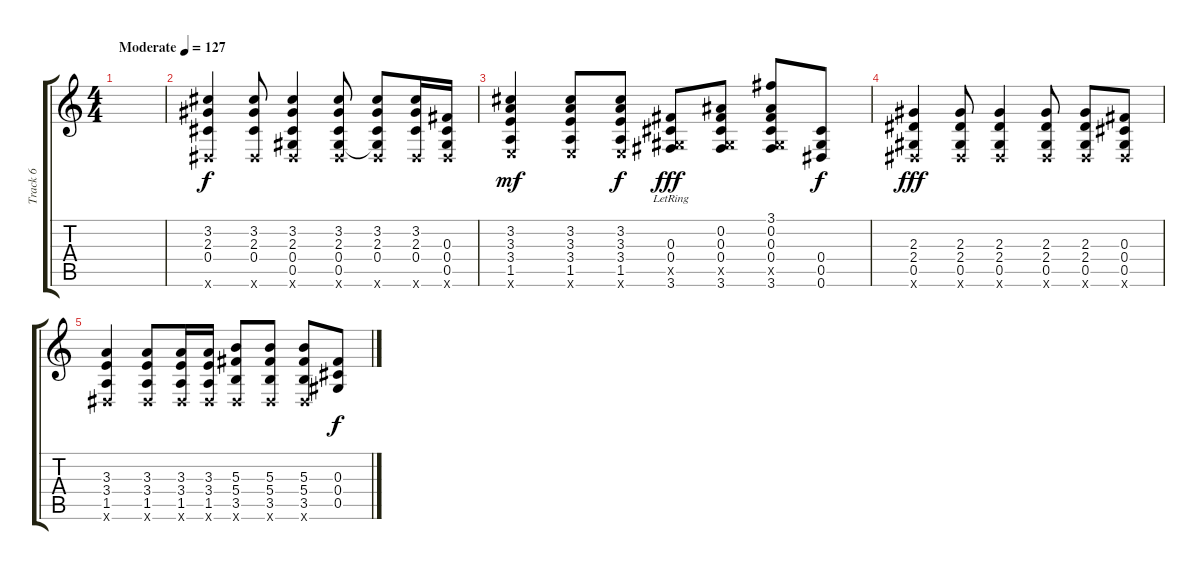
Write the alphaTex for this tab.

\track ("Track 6" "Track 6") {instrument electricguitarclean}
\staff {score tabs}
\tuning (Eb4 Bb3 Gb3 Db3 Ab2 Eb2) {hide}
\ts (4 4)
\tempo (127 "Moderate")
\clef g2
\ks c
|
(3.2 2.3 0.4 0.6{x}).4 (3.2 2.3 0.4 0.6{x}).8 (3.2 2.3 0.4 0.5 0.6{x}).4 (3.2 2.3 0.4 0.5 0.6{x}).8 (3.2 2.3 0.4 0.5{t} 0.6{x}).8 (3.2 2.3 0.4 0.6{x}).16 (0.3 0.4 0.5 0.6{x}).16 |
(3.2 3.3 3.4 1.5 1.6{x}).4{dy mf} (3.2 3.3 3.4 1.5 1.6{x}).8 (3.2 3.3 3.4 1.5 1.6{x}).8{dy f} (0.3{lr} 0.4{lr} 0.5{x} 3.6{lr}).8{dy fff} (0.2 0.3 0.4 0.5{x} 3.6).8 (3.1 0.2 0.3 0.4 0.5{x} 3.6).8 (0.4 0.5 0.6).8{dy f} |
(2.3 2.4 0.5 0.6{x}).4{dy fff} (2.3 2.4 0.5 0.6{x}).8 (2.3 2.4 0.5 0.6{x}).4 (2.3 2.4 0.5 0.6{x}).8 (2.3 2.4 0.5 0.6{x}).8 (0.3 0.4 0.5 0.6{x}).8 |
(3.3 3.4 1.5 0.6{x}).4 (3.3 3.4 1.5 0.6{x}).8 (3.3 3.4 1.5 0.6{x}).16 (3.3 3.4 1.5 0.6{x}).16 (5.3 5.4 3.5 0.6{x}).8 (5.3 5.4 3.5 0.6{x}).8 (5.3 5.4 3.5 0.6{x}).8 (0.3 0.4 0.5).8{dy f}
